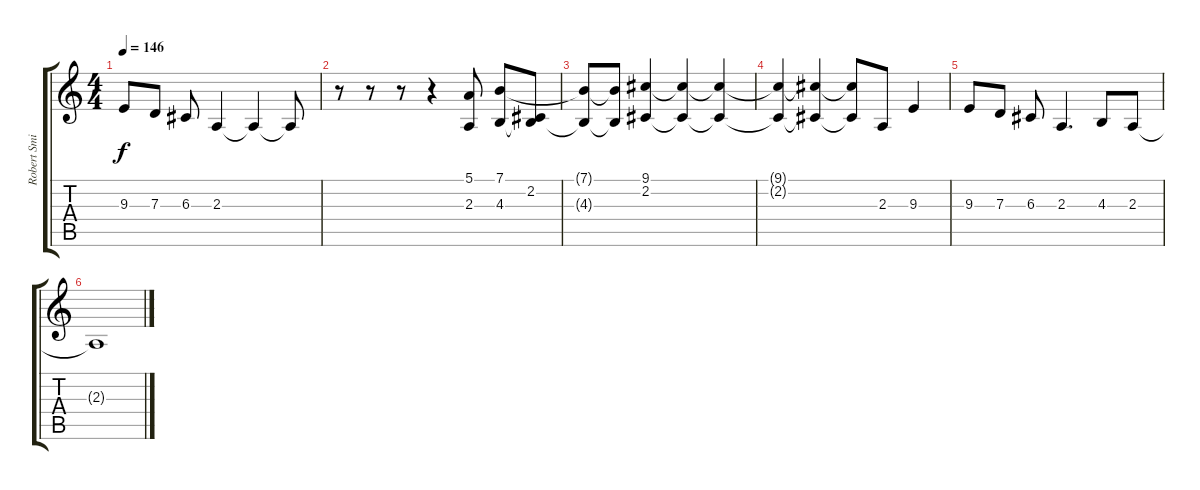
\track ("Robert Smith voz" "Robert Smi") {instrument honkytonkpiano}
\staff {score tabs}
\tuning (E4 B3 G3 D3 A2 E2) {hide}
\ts (4 4)
\tempo 146
\clef g2
\ks c
9.3.8{dy f} 7.3.8 6.3.8 2.3.4 2.3{t}.4 2.3{t}.8 |
r.8 r.8 r.8 r.4 (5.1 2.3).8 (7.1 4.3).8 (2.2{t} 4.3{t}).8 |
(7.1{t} 4.3{t}).8 (7.1{t} 4.3{t}).8 (9.1 2.2).4 (9.1{t} 2.2{t}).4 (9.1{t} 2.2{t}).4 |
(9.1{t} 2.2{t}).4 (9.1{t} 2.2{t}).4 (9.1{t} 2.2{t}).8 2.3.8 9.3.4 |
9.3.8 7.3.8 6.3.8 2.3.4{d} 4.3.8 2.3.8 |
2.3{t}.1
